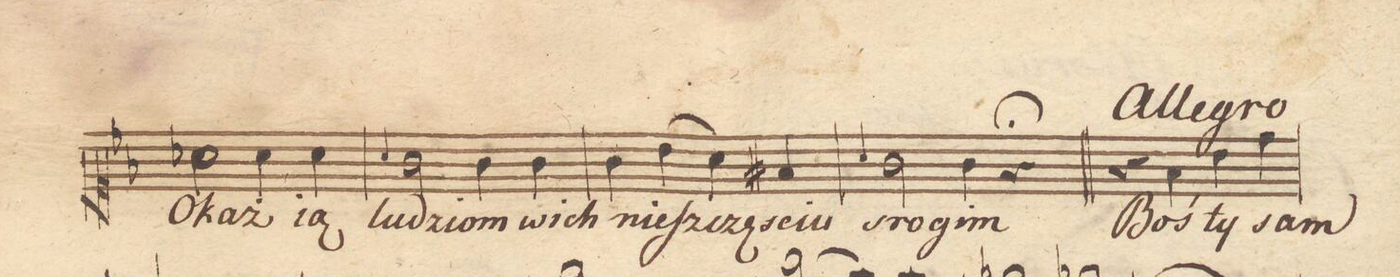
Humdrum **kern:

**kern	**text	**dynam
*I"Soprano	*	*
*clefC1	*	*
*k[b-e-]	*	*
*met(c)	*	*
*M4/4	*	*
2a-X\	O-	.
4a-\	-każ	.
4a-\	ią	.
=76	=76	=76
4qqa/	.	.
2g\	lu-	.
4g\	-dziom	.
4g\	wich	.
=77	=77	=77
4g\	nie-	.
(4b-\	-ſzczę-	.
4a\)	.	.
4f#X/	-sciu	.
=78	=78	=78
4qqa/	.	.
2g\	sro-	.
4g\	-gim	.
4r;	.	.
=79||	=79||	=79||
4r	.	.
4f\	Boś	.
4b-\	ty	.
4dd\	sam	.
=80	=80	=80
*-	*-	*-
